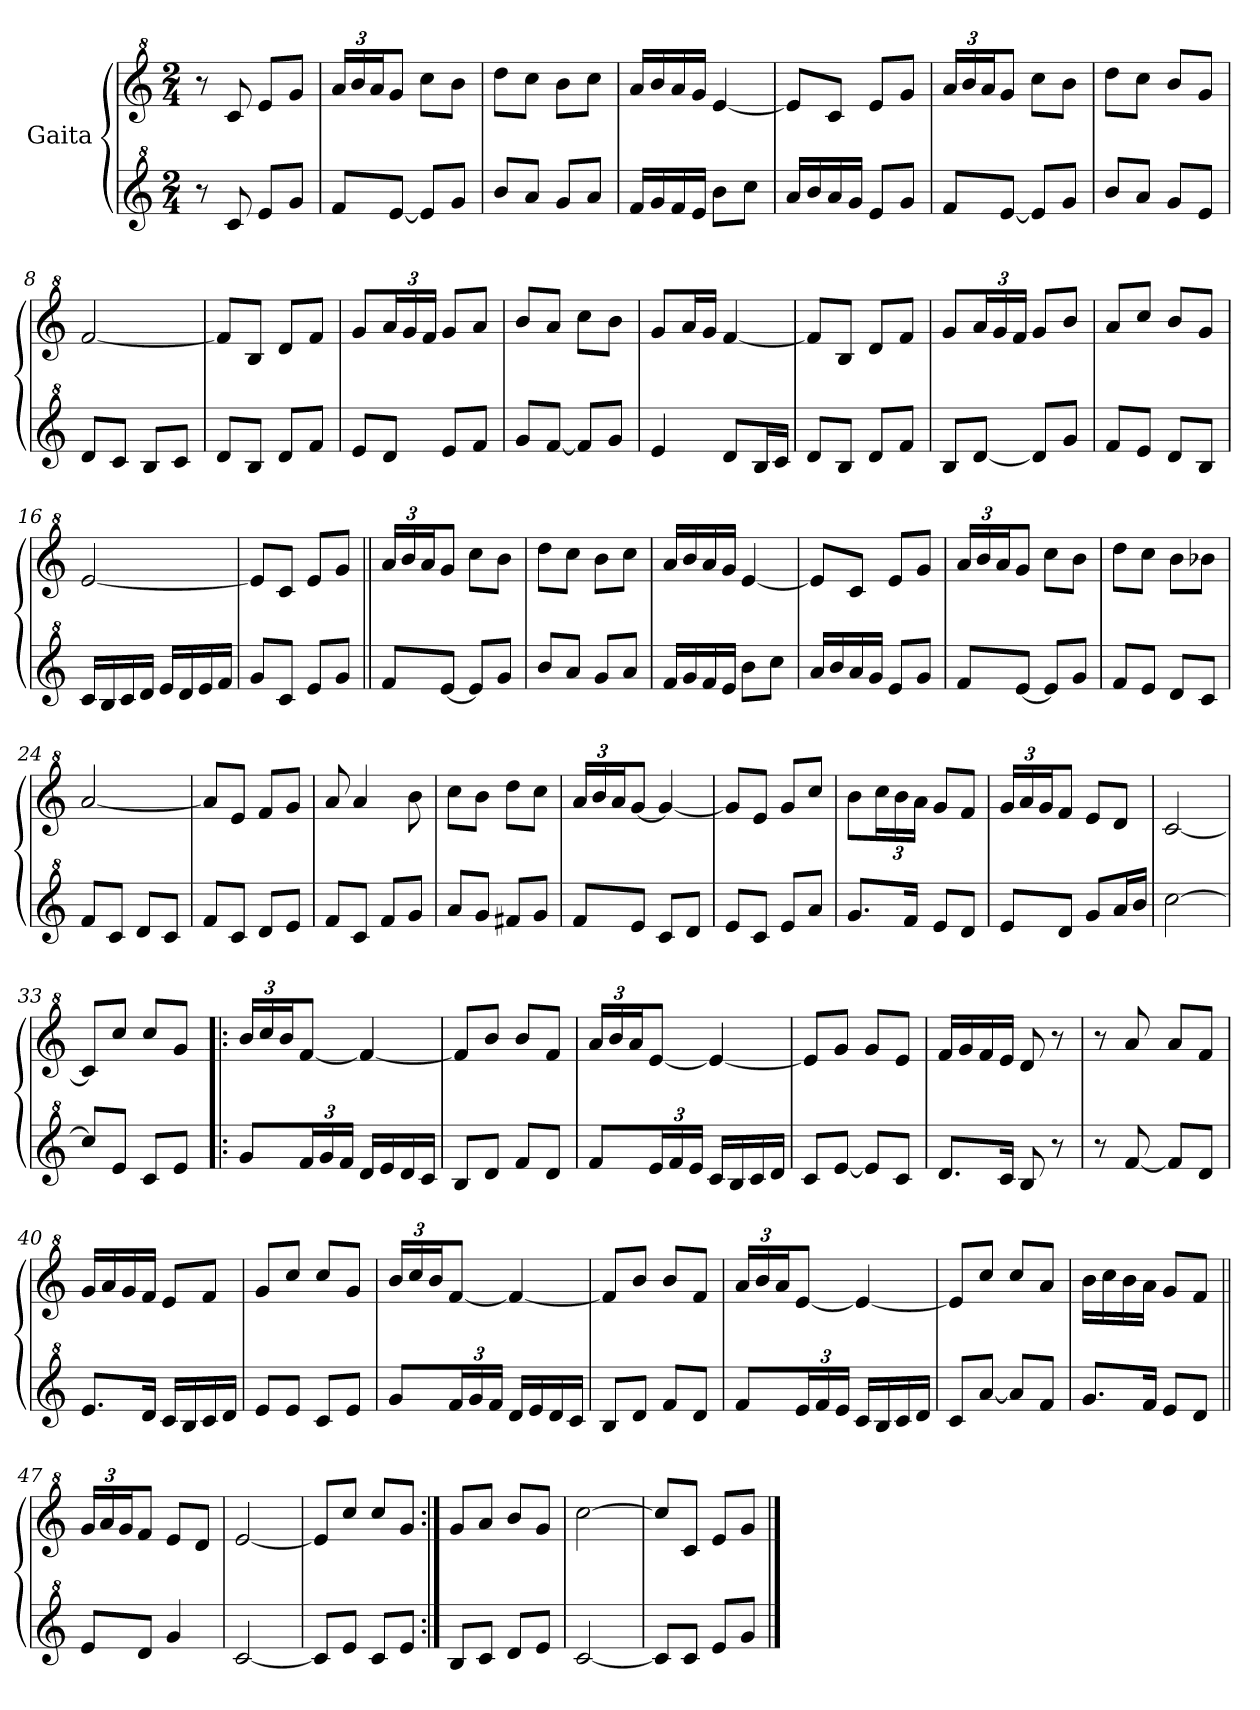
**kern	**kern
*part2	*part1
*staff2	*staff1
*I"Gaita	*I"Gaita
*clefG^2	*clefG^2
*k[]	*k[]
*M2/4	*M2/4
*MM130	*MM130
=1	=1
8r	8r
8cc/	8cc/
8ee/L	8ee/L
8gg/J	8gg/J
=2	=2
*	*Xbrackettup
8ff/L	24aa/LL
.	24bb/
.	24aa/J
[8ee/J	8gg/J
8ee/L]	8ccc\L
8gg/J	8bb\J
=3	=3
8bb/L	8ddd\L
8aa/J	8ccc\J
8gg/L	8bb\L
8aa/J	8ccc\J
=4	=4
16ff/LL	16aa/LL
16gg/	16bb/
16ff/	16aa/
16ee/JJ	16gg/JJ
8bb\L	[4ee/
8ccc\J	.
=5	=5
16aa/LL	8ee/L]
16bb/	.
16aa/	8cc/J
16gg/JJ	.
8ee/L	8ee/L
8gg/J	8gg/J
=6	=6
8ff/L	24aa/LL
.	24bb/
.	24aa/J
[8ee/J	8gg/J
8ee/L]	8ccc\L
8gg/J	8bb\J
=7	=7
8bb/L	8ddd\L
8aa/J	8ccc\J
8gg/L	8bb/L
8ee/J	8gg/J
=8	=8
8dd/L	[2ff/
8cc/J	.
8b/L	.
8cc/J	.
=9	=9
8dd/L	8ff/L]
8b/J	8b/J
8dd/L	8dd/L
8ff/J	8ff/J
!!LO:LB:g=z
=10	=10
8ee/L	8gg/L
8dd/J	24aa/L
.	24gg/
.	24ff/JJ
8ee/L	8gg/L
8ff/J	8aa/J
=11	=11
8gg/L	8bb/L
[8ff/J	8aa/J
8ff/L]	8ccc\L
8gg/J	8bb\J
=12	=12
4ee/	8gg/L
.	16aa/L
.	16gg/JJ
8dd/L	[4ff/
16b/L	.
16cc/JJ	.
=13	=13
8dd/L	8ff/L]
8b/J	8b/J
8dd/L	8dd/L
8ff/J	8ff/J
=14	=14
8b/L	8gg/L
[8dd/J	24aa/L
.	24gg/
.	24ff/JJ
8dd/L]	8gg/L
8gg/J	8bb/J
=15	=15
8ff/L	8aa/L
8ee/J	8ccc/J
8dd/L	8bb/L
8b/J	8gg/J
=16	=16
16cc/LL	[2ee/
16b/	.
16cc/	.
16dd/JJ	.
16ee/LL	.
16dd/	.
16ee/	.
16ff/JJ	.
=17	=17
8gg/L	8ee/L]
8cc/J	8cc/J
8ee/L	8ee/L
8gg/J	8gg/J
!!LO:LB:g=z
=18||	=18||
8ff/L	24aa/LL
.	24bb/
.	24aa/J
[8ee/J	8gg/J
8ee/L]	8ccc\L
8gg/J	8bb\J
=19	=19
8bb/L	8ddd\L
8aa/J	8ccc\J
8gg/L	8bb\L
8aa/J	8ccc\J
=20	=20
16ff/LL	16aa/LL
16gg/	16bb/
16ff/	16aa/
16ee/JJ	16gg/JJ
8bb\L	[4ee/
8ccc\J	.
=21	=21
16aa/LL	8ee/L]
16bb/	.
16aa/	8cc/J
16gg/JJ	.
8ee/L	8ee/L
8gg/J	8gg/J
=22	=22
8ff/L	24aa/LL
.	24bb/
.	24aa/J
[8ee/J	8gg/J
8ee/L]	8ccc\L
8gg/J	8bb\J
=23	=23
8ff/L	8ddd\L
8ee/J	8ccc\J
8dd/L	8bb\L
8cc/J	8bb-X\J
=24	=24
8ff/L	[2aa/
8cc/J	.
8dd/L	.
8cc/J	.
=25	=25
8ff/L	8aa/L]
8cc/J	8ee/J
8dd/L	8ff/L
8ee/J	8gg/J
=26	=26
8ff/L	8aa/
8cc/J	4aa/
8ff/L	.
8gg/J	8bb\
!!LO:LB:g=z
=27	=27
8aa/L	8ccc\L
8gg/J	8bb\J
8ff#X/L	8ddd\L
8gg/J	8ccc\J
=28	=28
8ff/L	24aa/LL
.	24bb/
.	24aa/J
8ee/J	[8gg/J
8cc/L	4gg/_
8dd/J	.
=29	=29
8ee/L	8gg/L]
8cc/J	8ee/J
8ee/L	8gg/L
8aa/J	8ccc/J
=30	=30
8.gg/L	8bb\L
.	24ccc\L
.	24bb\
16ff/Jk	.
.	24aa\JJ
8ee/L	8gg/L
8dd/J	8ff/J
=31	=31
8ee/L	24gg/LL
.	24aa/
.	24gg/J
8dd/J	8ff/J
8gg/L	8ee/L
16aa/L	8dd/J
16bb/JJ	.
=32	=32
[2ccc\	[2cc/
=33	=33
8ccc/L]	8cc/L]
8ee/J	8ccc/J
8cc/L	8ccc/L
8ee/J	8gg/J
=34!|:	=34!|:
8gg/L	24bb/LL
.	24ccc/
.	24bb/J
*Xbrackettup	*
24ff/L	[8ff/J
24gg/	.
24ff/JJ	.
16dd/LL	4ff/_
16ee/	.
16dd/	.
16cc/JJ	.
!!LO:LB:g=z
=35	=35
8b/L	8ff/L]
8dd/J	8bb/J
8ff/L	8bb/L
8dd/J	8ff/J
=36	=36
8ff/L	24aa/LL
.	24bb/
.	24aa/J
24ee/L	[8ee/J
24ff/	.
24ee/JJ	.
16cc/LL	4ee/_
16b/	.
16cc/	.
16dd/JJ	.
=37	=37
8cc/L	8ee/L]
[8ee/J	8gg/J
8ee/L]	8gg/L
8cc/J	8ee/J
=38	=38
8.dd/L	16ff/LL
.	16gg/
.	16ff/
16cc/Jk	16ee/JJ
8b/	8dd/
8r	8r
=39	=39
8r	8r
[8ff/	8aa/
8ff/L]	8aa/L
8dd/J	8ff/J
=40	=40
8.ee/L	16gg/LL
.	16aa/
.	16gg/
16dd/Jk	16ff/JJ
16cc/LL	8ee/L
16b/	.
16cc/	8ff/J
16dd/JJ	.
=41	=41
8ee/L	8gg/L
8ee/J	8ccc/J
8cc/L	8ccc/L
8ee/J	8gg/J
!!LO:PB:g=z
=42	=42
8gg/L	24bb/LL
.	24ccc/
.	24bb/J
24ff/L	[8ff/J
24gg/	.
24ff/JJ	.
16dd/LL	4ff/_
16ee/	.
16dd/	.
16cc/JJ	.
=43	=43
8b/L	8ff/L]
8dd/J	8bb/J
8ff/L	8bb/L
8dd/J	8ff/J
=44	=44
8ff/L	24aa/LL
.	24bb/
.	24aa/J
24ee/L	[8ee/J
24ff/	.
24ee/JJ	.
16cc/LL	4ee/_
16b/	.
16cc/	.
16dd/JJ	.
=45	=45
8cc/L	8ee/L]
[8aa/J	8ccc/J
8aa/L]	8ccc/L
8ff/J	8aa/J
=46	=46
8.gg/L	16bb\LL
.	16ccc\
.	16bb\
16ff/Jk	16aa\JJ
8ee/L	8gg/L
8dd/J	8ff/J
=47||	=47||
8ee/L	24gg/LL
.	24aa/
.	24gg/J
8dd/J	8ff/J
4gg/	8ee/L
.	8dd/J
=48	=48
[2cc/	[2ee/
=49	=49
8cc/L]	8ee/L]
8ee/J	8ccc/J
8cc/L	8ccc/L
8ee/J	8gg/J
!!LO:LB:g=z
=50:|!	=50:|!
8b/L	8gg/L
8cc/J	8aa/J
8dd/L	8bb/L
8ee/J	8gg/J
=51	=51
[2cc/	[2ccc\
=52	=52
8cc/L]	8ccc/L]
8cc/J	8cc/J
8ee/L	8ee/L
8gg/J	8gg/J
==	==
*-	*-
